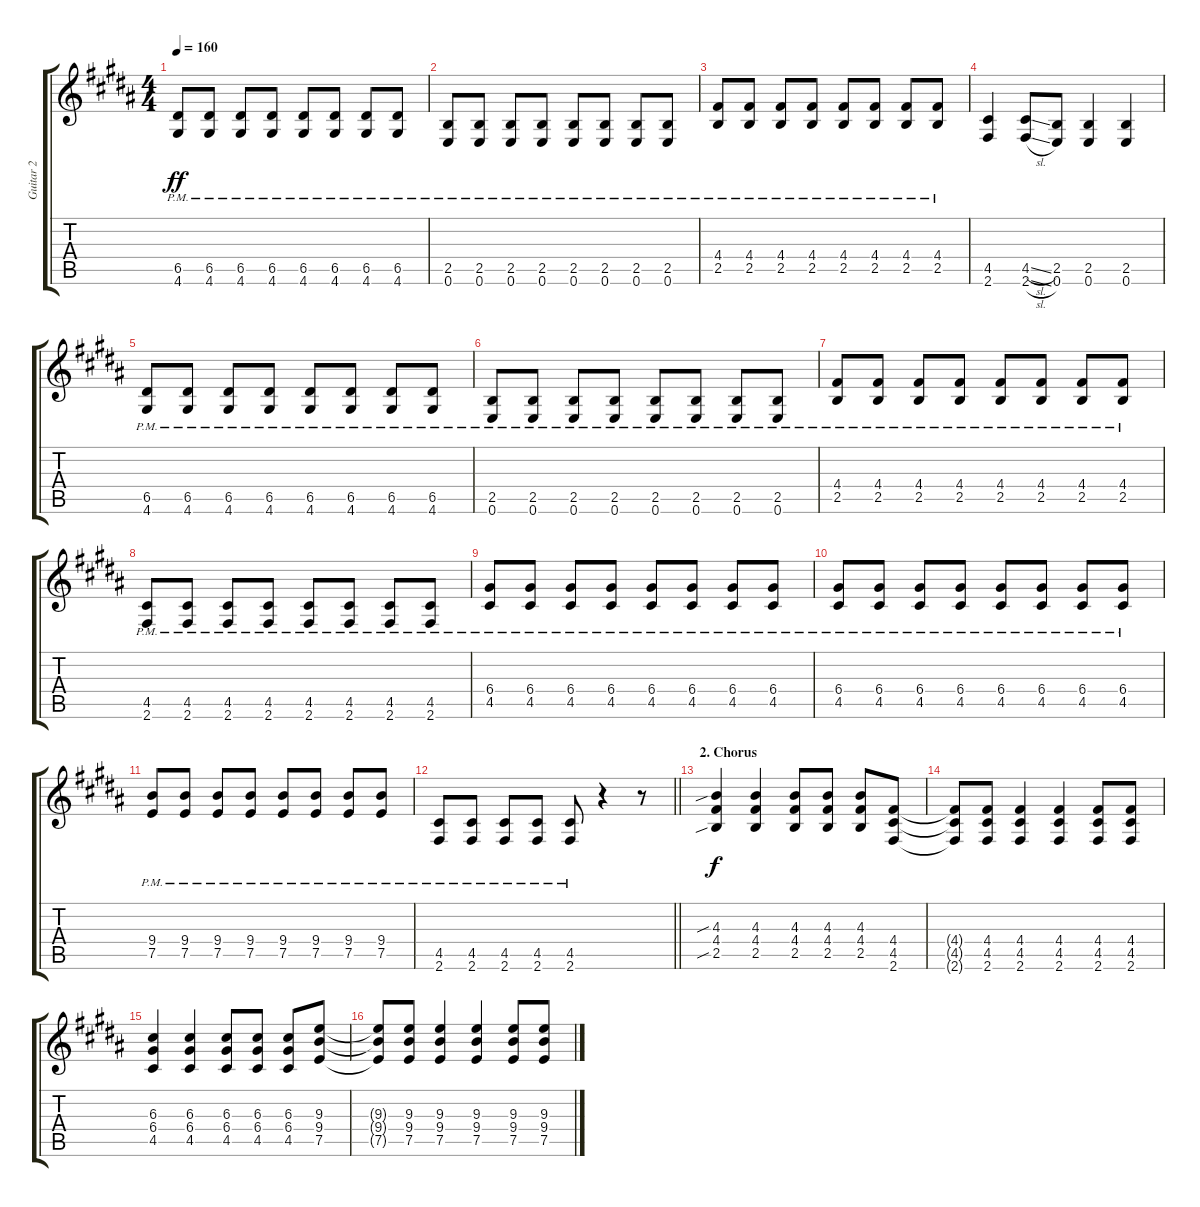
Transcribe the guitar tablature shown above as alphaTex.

\track ("Guitar 2" "Guitar 2") {instrument distortionguitar}
\staff {score tabs}
\tuning (E4 B3 G3 D3 A2 E2) {hide}
\ts (4 4)
\tempo 160
\clef g2
\ks b
(6.5{pm} 4.6{pm}).8{dy ff} (6.5{pm} 4.6{pm}).8 (6.5{pm} 4.6{pm}).8 (6.5{pm} 4.6{pm}).8 (6.5{pm} 4.6{pm}).8 (6.5{pm} 4.6{pm}).8 (6.5{pm} 4.6{pm}).8 (6.5{pm} 4.6{pm}).8 |
(2.5{pm} 0.6{pm}).8 (2.5{pm} 0.6{pm}).8 (2.5{pm} 0.6{pm}).8 (2.5{pm} 0.6{pm}).8 (2.5{pm} 0.6{pm}).8 (2.5{pm} 0.6{pm}).8 (2.5{pm} 0.6{pm}).8 (2.5{pm} 0.6{pm}).8 |
(4.4{pm} 2.5{pm}).8 (4.4{pm} 2.5{pm}).8 (4.4{pm} 2.5{pm}).8 (4.4{pm} 2.5{pm}).8 (4.4{pm} 2.5{pm}).8 (4.4{pm} 2.5{pm}).8 (4.4{pm} 2.5{pm}).8 (4.4{pm} 2.5{pm}).8 |
(4.5 2.6).4{volume 15} (4.5{sl} 2.6{sl}).8 (2.5 0.6).8 (2.5 0.6).4 (2.5 0.6).4 |
(6.5{pm} 4.6{pm}).8 (6.5{pm} 4.6{pm}).8 (6.5{pm} 4.6{pm}).8 (6.5{pm} 4.6{pm}).8 (6.5{pm} 4.6{pm}).8 (6.5{pm} 4.6{pm}).8 (6.5{pm} 4.6{pm}).8 (6.5{pm} 4.6{pm}).8 |
(2.5{pm} 0.6{pm}).8 (2.5{pm} 0.6{pm}).8 (2.5{pm} 0.6{pm}).8 (2.5{pm} 0.6{pm}).8 (2.5{pm} 0.6{pm}).8 (2.5{pm} 0.6{pm}).8 (2.5{pm} 0.6{pm}).8 (2.5{pm} 0.6{pm}).8 |
(4.4{pm} 2.5{pm}).8 (4.4{pm} 2.5{pm}).8 (4.4{pm} 2.5{pm}).8 (4.4{pm} 2.5{pm}).8 (4.4{pm} 2.5{pm}).8 (4.4{pm} 2.5{pm}).8 (4.4{pm} 2.5{pm}).8 (4.4{pm} 2.5{pm}).8 |
(4.5{pm} 2.6{pm}).8 (4.5{pm} 2.6{pm}).8 (4.5{pm} 2.6{pm}).8 (4.5{pm} 2.6{pm}).8 (4.5{pm} 2.6{pm}).8 (4.5{pm} 2.6{pm}).8 (4.5{pm} 2.6{pm}).8 (4.5{pm} 2.6{pm}).8 |
(6.4 4.5{pm}).8 (6.4 4.5{pm}).8 (6.4 4.5{pm}).8 (6.4 4.5{pm}).8 (6.4 4.5{pm}).8 (6.4 4.5{pm}).8 (6.4 4.5{pm}).8 (6.4 4.5{pm}).8 |
(6.4 4.5{pm}).8 (6.4 4.5{pm}).8 (6.4 4.5{pm}).8 (6.4 4.5{pm}).8 (6.4 4.5{pm}).8 (6.4 4.5{pm}).8 (6.4 4.5{pm}).8 (6.4 4.5{pm}).8 |
(9.4{pm} 7.5{pm}).8 (9.4{pm} 7.5{pm}).8 (9.4{pm} 7.5{pm}).8 (9.4{pm} 7.5{pm}).8 (9.4{pm} 7.5{pm}).8 (9.4{pm} 7.5{pm}).8 (9.4{pm} 7.5{pm}).8 (9.4{pm} 7.5{pm}).8 |
\barLineRight lightlight
(4.5{pm} 2.6{pm}).8 (4.5{pm} 2.6{pm}).8 (4.5{pm} 2.6{pm}).8 (4.5{pm} 2.6{pm}).8 (4.5{pm} 2.6{pm}).8 r.4 r.8 |
\section ("" "2. Chorus")
(4.3{sib} 4.4 2.5{sib}).4{dy f} (4.3 4.4 2.5).4 (4.3 4.4 2.5).8 (4.3 4.4 2.5).8 (4.3 4.4 2.5).8 (4.4 4.5 2.6).8 |
(4.4{t} 4.5{t} 2.6{t}).8 (4.4 4.5 2.6).8 (4.4 4.5 2.6).4 (4.4 4.5 2.6).4 (4.4 4.5 2.6).8 (4.4 4.5 2.6).8 |
(6.3 6.4 4.5).4 (6.3 6.4 4.5).4 (6.3 6.4 4.5).8 (6.3 6.4 4.5).8 (6.3 6.4 4.5).8 (9.3 9.4 7.5).8 |
(9.3{t} 9.4{t} 7.5{t}).8 (9.3 9.4 7.5).8 (9.3 9.4 7.5).4 (9.3 9.4 7.5).4 (9.3 9.4 7.5).8 (9.3 9.4 7.5).8
